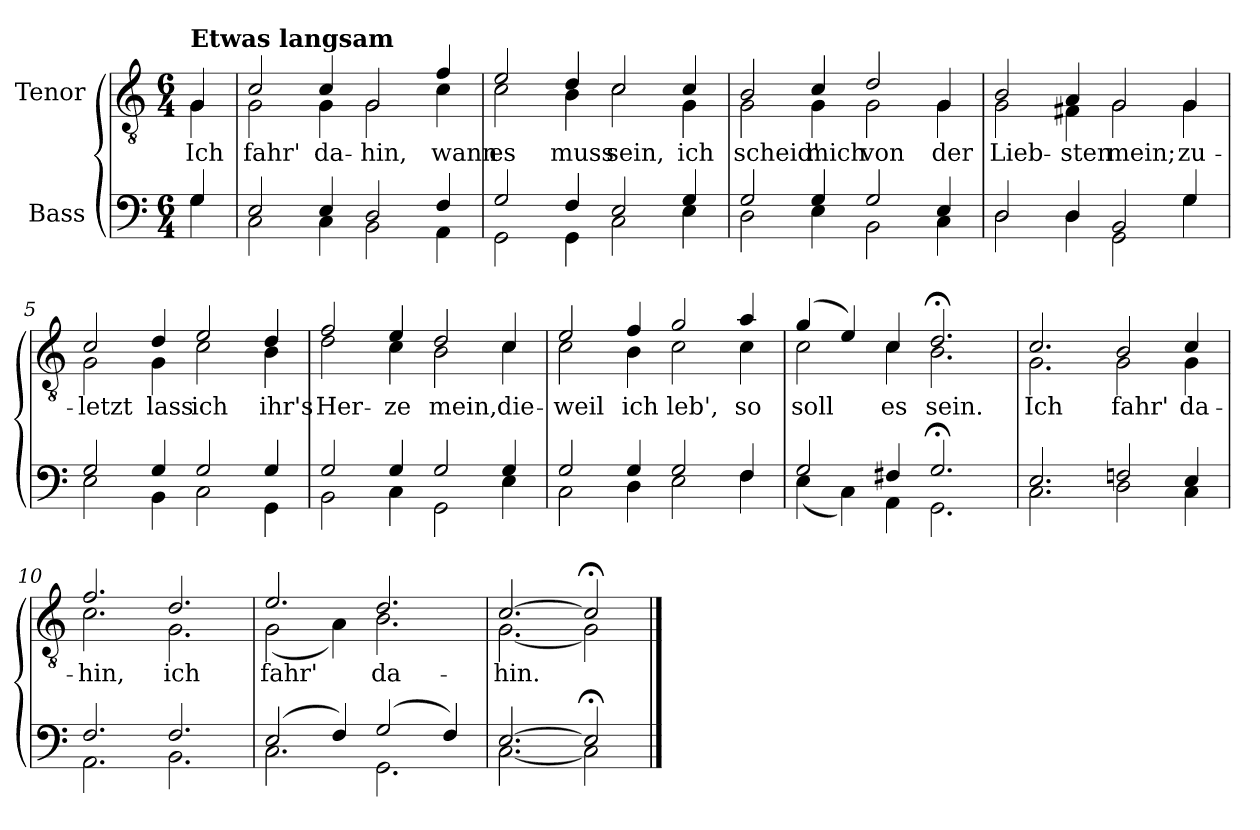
**kern	**kern	**text
*part2	*part1	*part1
*staff2	*staff1	*staff1
*I"Bass	*I"Tenor	*
*clefF4	*clefGv2	*
*k[]	*k[]	*
*M6/4	*M6/4	*
=	=	=
*^	*^	*
!	!	!LO:TX:a:B:t=Etwas langsam	!	!
4G/	4G\	4G/	4G\	Ich
=1	=1	=1	=1	=1
2E/	2C\	2c/	2G\	fahr'
4E/	4C\	4c/	4G\	da-
2D/	2BB\	2G/	2G\	-hin,
4F/	4AA\	4f/	4c\	wann
=2	=2	=2	=2	=2
2G/	2GG\	2e/	2c\	es
4F/	4GG\	4d/	4B\	muss
2E/	2C\	2c/	2c\	sein,
4G/	4E\	4c/	4G\	ich
=3	=3	=3	=3	=3
2G/	2D\	2B/	2G\	scheid'
4G/	4E\	4c/	4G\	mich
2G/	2BB\	2d/	2G\	von
4E/	4C\	4G/	4G\	der
!!LO:LB:g=z	!!
=4	=4	=4	=4	=4
2D/	2D\	2B/	2G\	Lieb-
4D/	4D\	4A/	4F#X\	-sten
2BB/	2GG\	2G/	2G\	mein;
4G/	4G\	4G/	4G\	zu-
=5	=5	=5	=5	=5
2G/	2E\	2c/	2G\	-letzt
4G/	4BB\	4d/	4G\	lass
2G/	2C\	2e/	2c\	ich
4G/	4GG\	4d/	4B\	ihr's
=6	=6	=6	=6	=6
2G/	2BB\	2f/	2d\	Her-
4G/	4C\	4e/	4c\	-ze
2G/	2GG\	2d/	2B\	mein,
4G/	4E\	4c/	4c\	die-
=7	=7	=7	=7	=7
2G/	2C\	2e/	2c\	-weil
4G/	4D\	4f/	4B\	ich
2G/	2E\	2g/	2c\	leb',
4F/	4F\	4a/	4c\	so
!!LO:LB:g=z	!!
=8	=8	=8	=8	=8
2G/	(4E\	(4g/	2c\	soll
.	4C\)	4e/)	.	.
4F#X/	4AA\	4c/	4c\	es
2.G;</	2.GG\	2.d;</	2.B\	sein.
=9	=9	=9	=9	=9
2.E/	2.C\	2.c/	2.G\	Ich
2Fn/	2D\	2B/	2G\	fahr'
4E/	4C\	4c/	4G\	da-
=10	=10	=10	=10	=10
2.F/	2.AA\	2.f/	2.c\	-hin,
2.F/	2.BB\	2.d/	2.G\	ich
=11	=11	=11	=11	=11
(2E/	2.C\	2.e/	(2G\	fahr'
4F/)	.	.	4A\)	.
(2G/	2.GG\	2.d/	2.B\	da-
4F/)	.	.	.	.
=12	=12	=12	=12	=12
[2.E/	[2.C\	[2.c/	[2.G\	-hin.
2E;</]	2C\]	2c;</]	2G\]	.
*v	*v	*	*	*
*	*v	*v	*
==	==	==
*-	*-	*-
